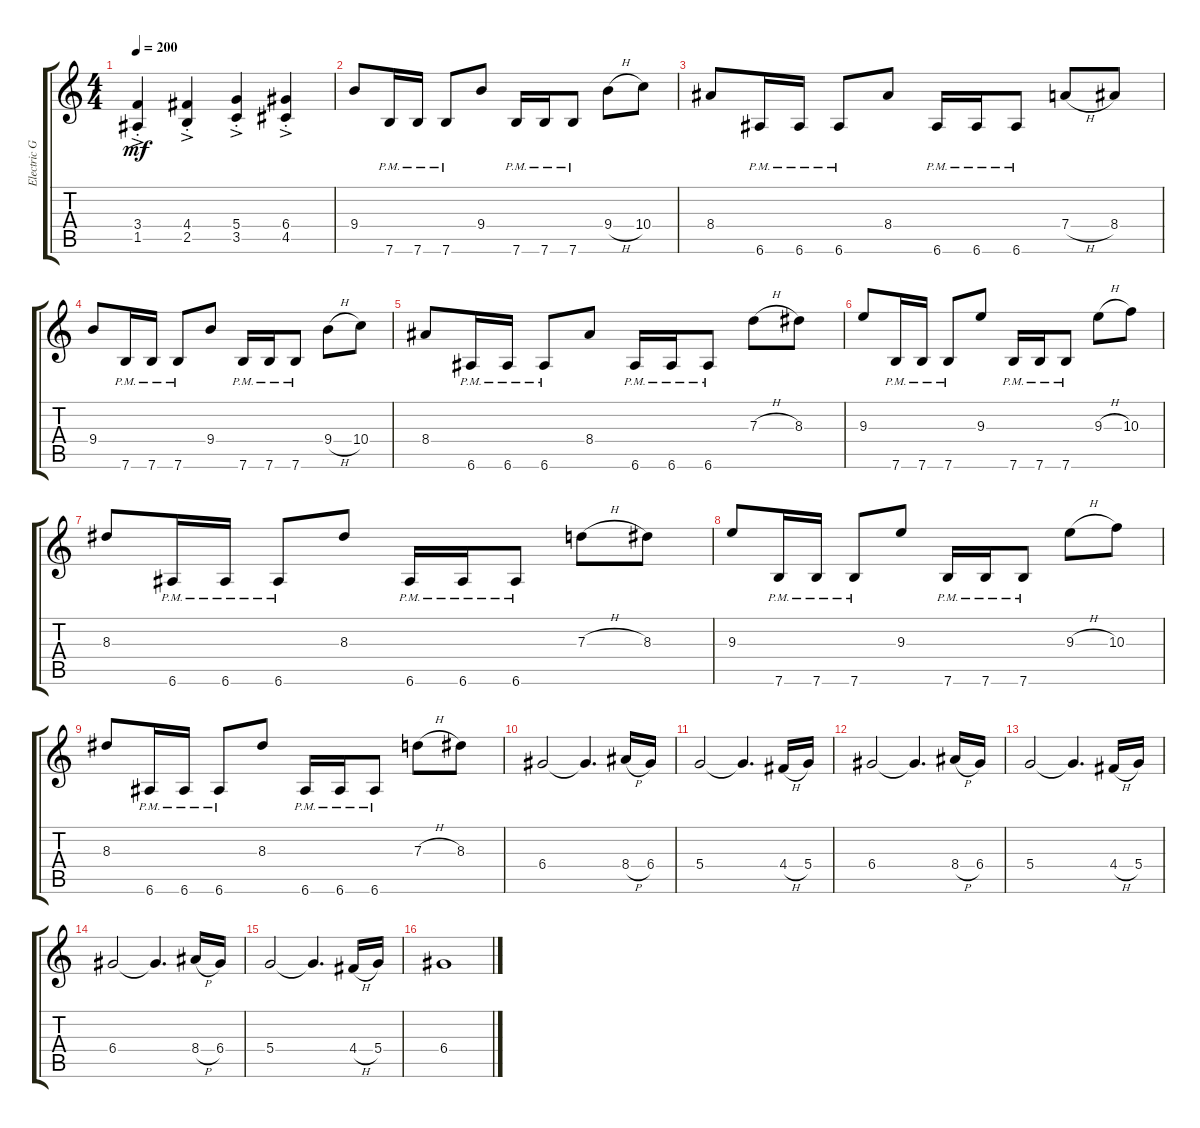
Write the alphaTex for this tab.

\track ("Electric Guitar" "Electric G") {instrument distortionguitar}
\staff {score tabs}
\tuning (E4 B3 G3 D3 A2 E2) {hide}
\ts (4 4)
\tempo 200
\clef g2
\ks c
(3.4{ac st} 1.5{ac st}).4{dy mf} (4.4{ac st} 2.5{ac st}).4 (5.4{ac st} 3.5{ac st}).4 (6.4{ac st} 4.5{ac st}).4 |
9.4.8 7.6{pm}.16 7.6{pm}.16 7.6{pm}.8 9.4.8 7.6{pm}.16 7.6{pm}.16 7.6{pm}.8 9.4{h}.8 10.4.8 |
8.4.8 6.6{pm}.16 6.6{pm}.16 6.6{pm}.8 8.4.8 6.6{pm}.16 6.6{pm}.16 6.6{pm}.8 7.4{h}.8 8.4.8 |
9.4.8 7.6{pm}.16 7.6{pm}.16 7.6{pm}.8 9.4.8 7.6{pm}.16 7.6{pm}.16 7.6{pm}.8 9.4{h}.8 10.4.8 |
8.4.8 6.6{pm}.16 6.6{pm}.16 6.6{pm}.8 8.4.8 6.6{pm}.16 6.6{pm}.16 6.6{pm}.8 7.3{h}.8 8.3.8 |
9.3.8 7.6{pm}.16 7.6{pm}.16 7.6{pm}.8 9.3.8 7.6{pm}.16 7.6{pm}.16 7.6{pm}.8 9.3{h}.8 10.3.8 |
8.3.8 6.6{pm}.16 6.6{pm}.16 6.6{pm}.8 8.3.8 6.6{pm}.16 6.6{pm}.16 6.6{pm}.8 7.3{h}.8 8.3.8 |
9.3.8 7.6{pm}.16 7.6{pm}.16 7.6{pm}.8 9.3.8 7.6{pm}.16 7.6{pm}.16 7.6{pm}.8 9.3{h}.8 10.3.8 |
8.3.8 6.6{pm}.16 6.6{pm}.16 6.6{pm}.8 8.3.8 6.6{pm}.16 6.6{pm}.16 6.6{pm}.8 7.3{h}.8 8.3.8 |
6.4.2 6.4{t}.4{d} 8.4{h}.16 6.4.16 |
5.4.2 5.4{t}.4{d} 4.4{h}.16 5.4.16 |
6.4.2 6.4{t}.4{d} 8.4{h}.16 6.4.16 |
5.4.2 5.4{t}.4{d} 4.4{h}.16 5.4.16 |
6.4.2 6.4{t}.4{d} 8.4{h}.16 6.4.16 |
5.4.2 5.4{t}.4{d} 4.4{h}.16 5.4.16 |
6.4.1
